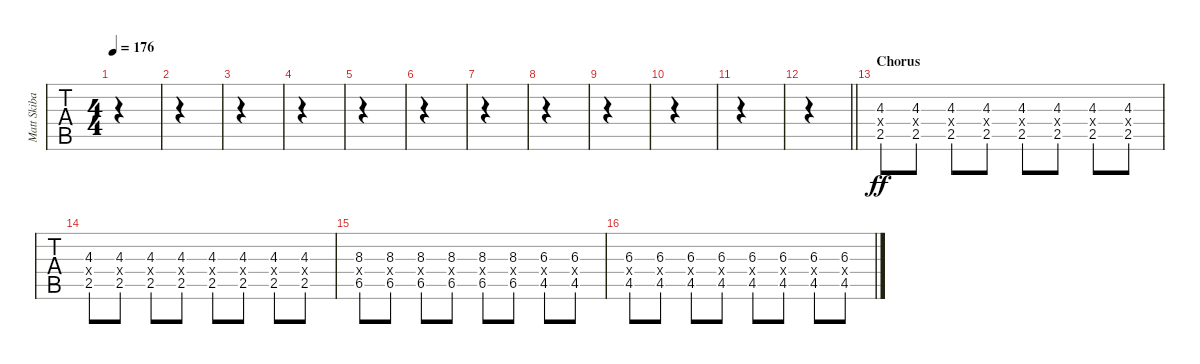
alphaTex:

\track ("Matt Skiba - Guitar One - Right Channel" "Matt Skiba") {instrument distortionguitar}
\staff {tabs}
\tuning (E4 B3 G3 D3 A2 E2) {hide}
\ts (4 4)
\tempo 176
\clef g2
\ks b
|
|
|
|
|
|
|
|
|
|
|
\barLineRight lightlight
|
\section ("" "Chorus")
(4.3 2.4{x} 2.5).8{dy ff} (4.3 2.4{x} 2.5).8 (4.3 2.4{x} 2.5).8 (4.3 2.4{x} 2.5).8 (4.3 2.4{x} 2.5).8 (4.3 2.4{x} 2.5).8 (4.3 2.4{x} 2.5).8 (4.3 2.4{x} 2.5).8 |
(4.3 2.4{x} 2.5).8 (4.3 2.4{x} 2.5).8 (4.3 2.4{x} 2.5).8 (4.3 2.4{x} 2.5).8 (4.3 2.4{x} 2.5).8 (4.3 2.4{x} 2.5).8 (4.3 2.4{x} 2.5).8 (4.3 2.4{x} 2.5).8 |
(8.3 6.4{x} 6.5).8 (8.3 6.4{x} 6.5).8 (8.3 6.4{x} 6.5).8 (8.3 6.4{x} 6.5).8 (8.3 6.4{x} 6.5).8 (8.3 6.4{x} 6.5).8 (6.3 4.4{x} 4.5).8 (6.3 4.4{x} 4.5).8 |
(6.3 4.4{x} 4.5).8 (6.3 4.4{x} 4.5).8 (6.3 4.4{x} 4.5).8 (6.3 4.4{x} 4.5).8 (6.3 4.4{x} 4.5).8 (6.3 4.4{x} 4.5).8 (6.3 4.4{x} 4.5).8 (6.3 4.4{x} 4.5).8
